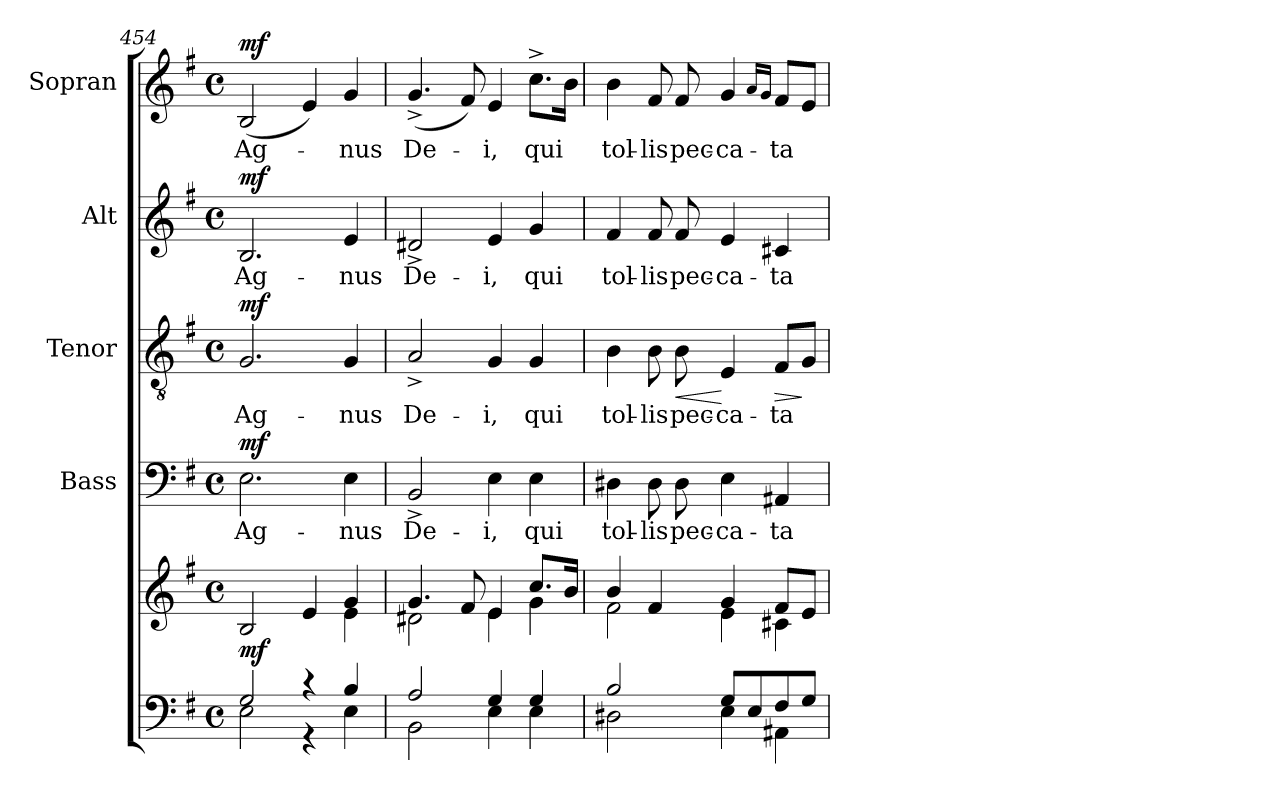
**kern	**kern	**dynam	**kern	**text	**dynam	**kern	**text	**dynam	**kern	**text	**dynam	**kern	**text	**dynam
*part5	*part5	*part5	*part4	*part4	*part4	*part3	*part3	*part3	*part2	*part2	*part2	*part1	*part1	*part1
*staff6	*staff5	*staff5/6	*staff4	*staff4	*staff4	*staff3	*staff3	*staff3	*staff2	*staff2	*staff2	*staff1	*staff1	*staff1
*	*	*	*I"Bass	*	*	*I"Tenor	*	*	*I"Alt	*	*	*I"Sopran	*	*
*	*	*	*I'B.	*	*	*I'T.	*	*	*I'A.	*	*	*I'S.	*	*
*clefF4	*clefG2	*	*clefF4	*	*	*clefGv2	*	*	*clefG2	*	*	*clefG2	*	*
*k[f#]	*k[f#]	*	*k[f#]	*	*	*k[f#]	*	*	*k[f#]	*	*	*k[f#]	*	*
*G:	*G:	*	*G:	*	*	*G:	*	*	*G:	*	*	*G:	*	*
*M4/4	*M4/4	*	*M4/4	*	*	*M4/4	*	*	*M4/4	*	*	*M4/4	*	*
*met(c)	*met(c)	*	*met(c)	*	*	*met(c)	*	*	*met(c)	*	*	*met(c)	*	*
=454	=454	=454	=454	=454	=454	=454	=454	=454	=454	=454	=454	=454	=454	=454
*^	*^	*	*	*	*	*	*	*	*	*	*	*	*	*
!	!	!	!	!LO:DY:b	!	!LO:LY:b	!LO:DY:a	!	!LO:LY:b	!LO:DY:a	!	!LO:LY:b	!LO:DY:a	!	!LO:LY:b	!LO:DY:a
2G/	2E\	2B/	2.ryy	mf	2.E\	Ag-	mf	2.G/	Ag-	mf	2.B/	Ag-	mf	(2B/	Ag-	mf
4r	4r	4e/	.	.	.	.	.	.	.	.	.	.	.	4e/)	.	.
!	!	!	!	!	!	!LO:LY:b	!	!	!LO:LY:b	!	!	!LO:LY:b	!	!	!LO:LY:b	!
4B/	4E\	4g/	4e\	.	4E\	-nus	.	4G/	-nus	.	4e/	-nus	.	4g/	-nus	.
=455	=455	=455	=455	=455	=455	=455	=455	=455	=455	=455	=455	=455	=455	=455	=455	=455
!	!	!	!	!	!	!LO:LY:b	!	!	!LO:LY:b	!	!	!LO:LY:b	!	!	!LO:LY:b	!
2A/	2BB\	4.g/	2d#X\	.	2BB^>/	De-	.	2A^>/	De-	.	2d#X^>/	De-	.	(<4.g^>/	De-	.
.	.	8f#/	.	.	.	.	.	.	.	.	.	.	.	8f#/)	.	.
!	!	!	!	!	!	!LO:LY:b	!	!	!LO:LY:b	!	!	!LO:LY:b	!	!	!LO:LY:b	!
4G/	4E\	4e/	4e\	.	4E\	-i,	.	4G/	-i,	.	4e/	-i,	.	4e/	-i,	.
!	!	!	!	!	!	!LO:LY:b	!	!	!LO:LY:b	!	!	!LO:LY:b	!	!	!LO:LY:b	!
4G/	4E\	8.cc/L	4g\	.	4E\	qui	.	4G/	qui	.	4g/	qui	.	8.cc^>\L	qui	.
.	.	16b/Jk	.	.	.	.	.	.	.	.	.	.	.	16b\Jk	.	.
=456	=456	=456	=456	=456	=456	=456	=456	=456	=456	=456	=456	=456	=456	=456	=456	=456
!	!	!	!	!	!	!LO:LY:b	!	!	!LO:LY:b	!	!	!LO:LY:b	!	!	!LO:LY:b	!
2B/	2D#X\	4b/	2f#\	.	4D#X\	tol-	.	4B\	tol-	.	4f#/	tol-	.	4b\	tol-	.
!	!	!	!	!	!	!LO:LY:b	!	!	!LO:LY:b	!	!	!LO:LY:b	!	!	!LO:LY:b	!
.	.	4f#/	.	.	8D#\	-lis	.	8B\	-lis	.	8f#/	-lis	.	8f#/	-lis	.
!	!	!	!	!	!	!LO:LY:b	!	!	!LO:LY:b	!LO:HP:b	!	!LO:LY:b	!	!	!LO:LY:b	!
.	.	.	.	.	8D#\	pec-	.	8B\	pec-	<	8f#/	pec-	.	8f#/	pec-	.
!	!	!	!	!	!	!LO:LY:b	!	!	!LO:LY:b	!	!	!LO:LY:b	!	!	!LO:LY:b	!
8G/L	4E\	4g/	4e\	.	4E\	-ca-	.	4E/	-ca-	[	4e/	-ca-	.	4g/	-ca-	.
8E/	.	.	.	.	.	.	.	.	.	.	.	.	.	.	.	.
.	.	.	.	.	.	.	.	.	.	.	.	.	.	16qa/LL	.	.
.	.	.	.	.	.	.	.	.	.	.	.	.	.	16qg/JJ	.	.
!	!	!	!	!	!	!LO:LY:b	!	!	!LO:LY:b	!LO:HP:b	!	!LO:LY:b	!	!	!LO:LY:b	!
8F#/	4AA#X\	8f#/L	4c#X\	.	4AA#X/	-ta	.	8F#/L	-ta	>	4c#X/	-ta	.	8f#/L	-ta	.
8G/J	.	8e/J	.	.	.	.	.	8G/J	.	]	.	.	.	8e/J	.	.
*v	*v	*	*	*	*	*	*	*	*	*	*	*	*	*	*	*
*	*v	*v	*	*	*	*	*	*	*	*	*	*	*	*	*
=	=	=	=	=	=	=	=	=	=	=	=	=	=	=
*-	*-	*-	*-	*-	*-	*-	*-	*-	*-	*-	*-	*-	*-	*-
